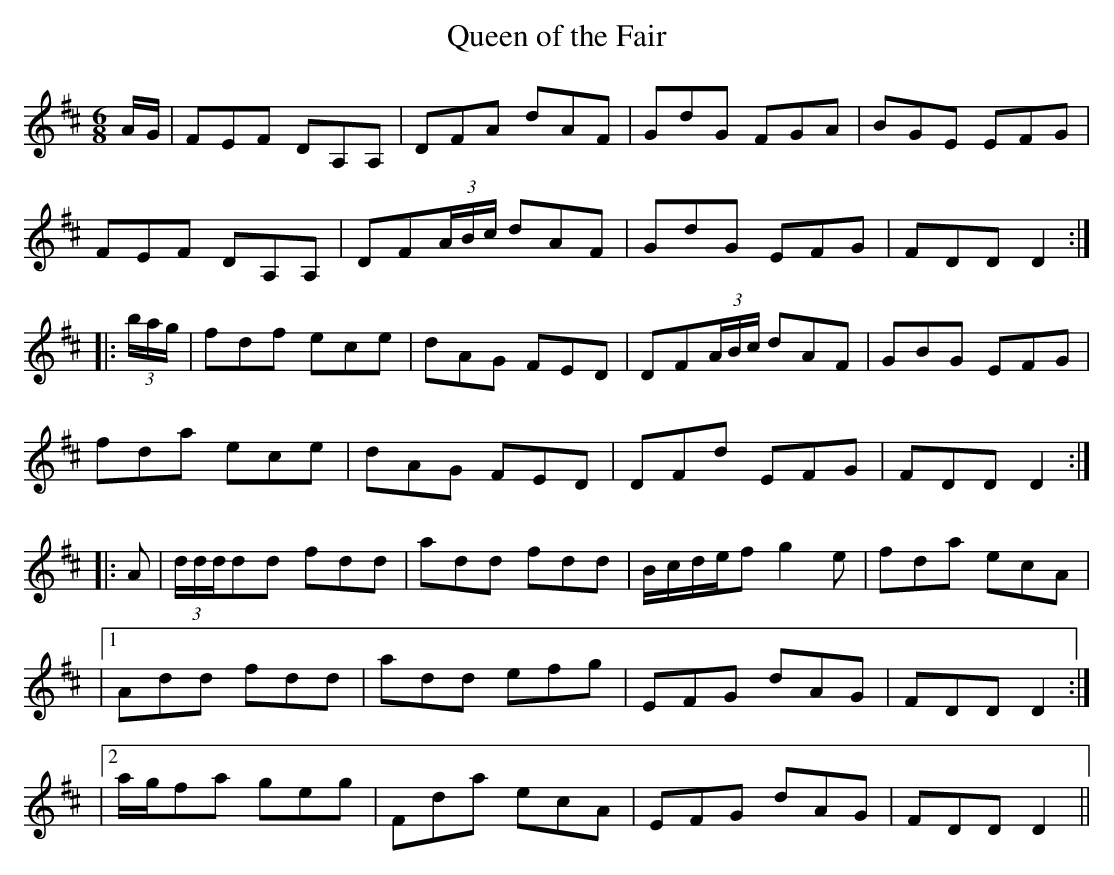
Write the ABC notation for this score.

X:1
T:Queen of the Fair
M:6/8
L:1/8
K:D
A/G/ | FEF DA,A, | DFA dAF | GdG FGA | BGE EFG |
FEF DA,A, | DF(3A/B/c/ dAF | GdG EFG | FDD D2 :|
|: (3b/a/g/ | fdf ece | dAG FED|DF(3A/B/c/ dAF | GBG EFG |
fda ece | dAG FED | DFd EFG | FDD D2 :|
|: A | (3d/d/d/dd fdd | add fdd | B/c/d/e/f g2e | fda ecA |
|1 Add fdd | add efg | EFG dAG | FDD D2 :|
|2 a/g/fa geg | Fda ecA | EFG dAG | FDD D2 ||
